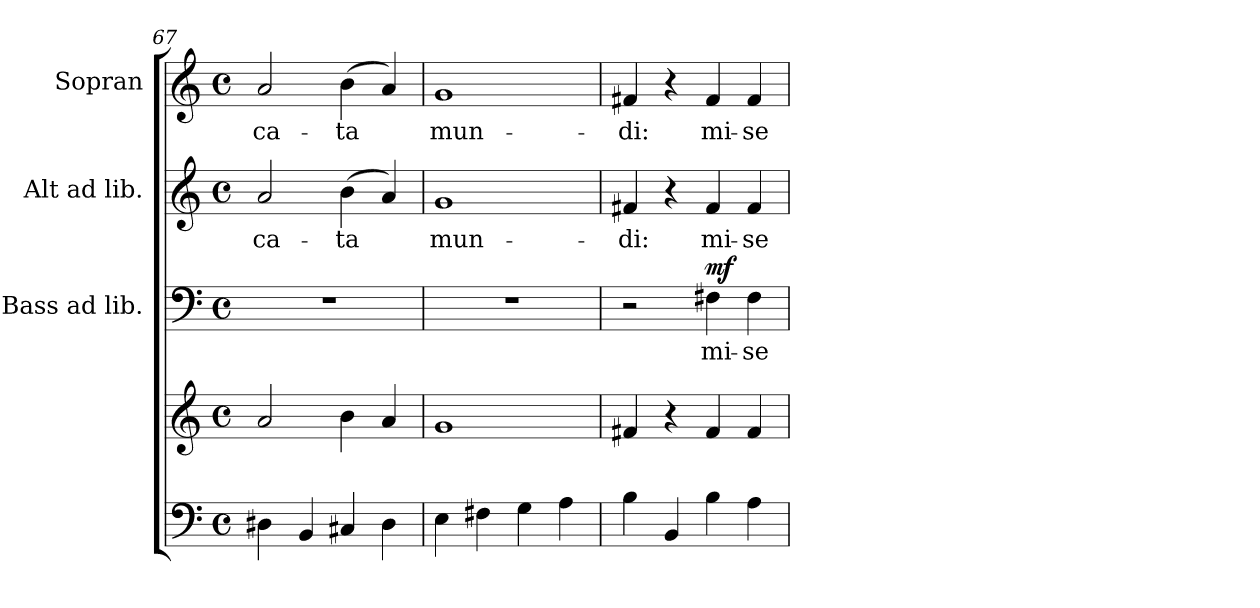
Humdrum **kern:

**kern	**kern	**kern	**text	**dynam	**kern	**text	**kern	**text
*part4	*part4	*part3	*part3	*part3	*part2	*part2	*part1	*part1
*staff5	*staff4	*staff3	*staff3	*staff3	*staff2	*staff2	*staff1	*staff1
*	*	*I"Bass ad lib.	*	*	*I"Alt ad lib.	*	*I"Sopran	*
*	*	*I'B.	*	*	*I'A.	*	*I'S.	*
*clefF4	*clefG2	*clefF4	*	*	*clefG2	*	*clefG2	*
*k[]	*k[]	*k[]	*	*	*k[]	*	*k[]	*
*C:	*C:	*C:	*	*	*C:	*	*C:	*
*M4/4	*M4/4	*M4/4	*	*	*M4/4	*	*M4/4	*
*met(c)	*met(c)	*met(c)	*	*	*met(c)	*	*met(c)	*
=67	=67	=67	=67	=67	=67	=67	=67	=67
!	!	!	!	!	!	!LO:LY:b	!	!LO:LY:b
4D#X\	2a/	1r	.	.	2a/	-ca-	2a/	-ca-
4BB/	.	.	.	.	.	.	.	.
!	!	!	!	!	!	!LO:LY:b	!	!LO:LY:b
4C#X/	4b\	.	.	.	(>4b\	-ta	(>4b\	-ta
4D#\	4a/	.	.	.	4a/)	.	4a/)	.
=68	=68	=68	=68	=68	=68	=68	=68	=68
!	!	!	!	!	!	!LO:LY:b	!	!LO:LY:b
4E\	1g	1r	.	.	1g	mun-	1g	mun-
4F#X\	.	.	.	.	.	.	.	.
4G\	.	.	.	.	.	.	.	.
4A\	.	.	.	.	.	.	.	.
=69	=69	=69	=69	=69	=69	=69	=69	=69
!	!	!	!	!	!	!LO:LY:b	!	!LO:LY:b
4B\	4f#X/	2r	.	.	4f#X/	-di:	4f#X/	-di:
4BB/	4r	.	.	.	4r	.	4r	.
!	!	!	!LO:LY:b	!LO:DY:a	!	!LO:LY:b	!	!LO:LY:b
4B\	4f#/	4F#X\	mi-	mf	4f#/	mi-	4f#/	mi-
!	!	!	!LO:LY:b	!	!	!LO:LY:b	!	!LO:LY:b
4A\	4f#/	4F#\	-se-	.	4f#/	-se-	4f#/	-se-
=	=	=	=	=	=	=	=	=
*-	*-	*-	*-	*-	*-	*-	*-	*-
